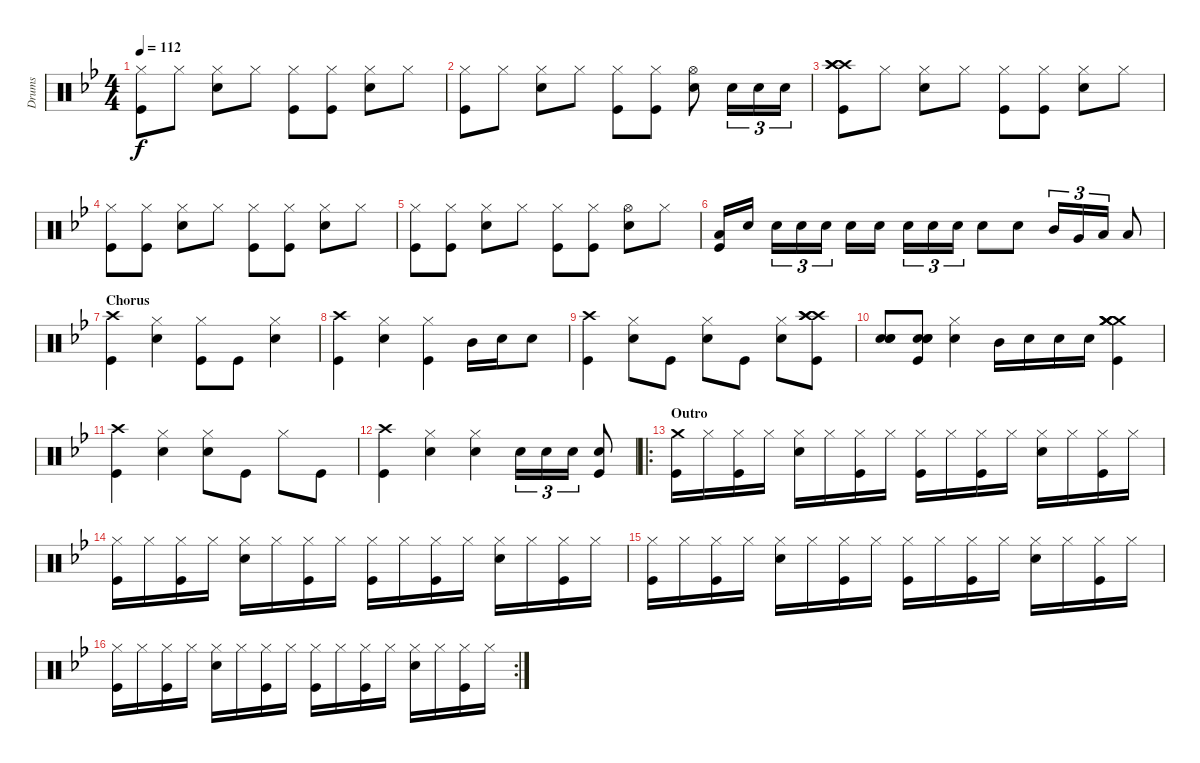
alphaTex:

\track ("Drums" "Drums") {instrument percussion}
\staff {score}
\articulation defaults
\ts (4 4)
\tempo 112
\clef neutral
\ks bb
("Hi-Hat (closed)" "Kick (hit)").8{dy f} "Hi-Hat (closed)".8 ("Hi-Hat (closed)" "Snare (hit) 2").8 "Hi-Hat (closed)".8 ("Hi-Hat (closed)" "Kick (hit)").8 ("Hi-Hat (closed)" "Kick (hit)").8 ("Hi-Hat (closed)" "Snare (hit) 2").8 "Hi-Hat (closed)".8 |
("Hi-Hat (closed)" "Kick (hit)").8 "Hi-Hat (closed)".8 ("Hi-Hat (closed)" "Snare (hit) 2").8 "Hi-Hat (closed)".8 ("Hi-Hat (closed)" "Kick (hit)").8 ("Hi-Hat (closed)" "Kick (hit)").8 ("Hi-Hat (open)" "Snare (hit) 2").8 "Snare (hit) 2".16{tu (3 2)} "Snare (hit) 2".16{tu (3 2)} "Snare (hit) 2".16{tu (3 2)} |
("Crash high (hit)" "Crash high (hit)" "Crash high (hit)" "Kick (hit)").8 "Hi-Hat (closed)".8 ("Hi-Hat (closed)" "Snare (hit) 2").8 "Hi-Hat (closed)".8 ("Hi-Hat (closed)" "Kick (hit)").8 ("Hi-Hat (closed)" "Kick (hit)").8 ("Hi-Hat (closed)" "Snare (hit) 2").8 "Hi-Hat (closed)".8 |
("Hi-Hat (closed)" "Kick (hit)").8 ("Hi-Hat (closed)" "Kick (hit)").8 ("Hi-Hat (closed)" "Snare (hit) 2").8 "Hi-Hat (closed)".8 ("Hi-Hat (closed)" "Kick (hit)").8 ("Hi-Hat (closed)" "Kick (hit)").8 ("Hi-Hat (closed)" "Snare (hit) 2").8 "Hi-Hat (closed)".8 |
("Hi-Hat (closed)" "Kick (hit)").8 ("Hi-Hat (closed)" "Kick (hit)").8 ("Hi-Hat (closed)" "Snare (hit) 2").8 "Hi-Hat (closed)".8 ("Hi-Hat (closed)" "Kick (hit)").8 ("Hi-Hat (closed)" "Kick (hit)").8 ("Hi-Hat (open)" "Snare (hit) 2").8 "Hi-Hat (closed)".8 |
("Low Tom (hit)" "Kick (hit)").16 "Snare (hit) 2".16 "Snare (hit) 2".16{tu (3 2)} "Snare (hit) 2".16{tu (3 2)} "Snare (hit) 2".16{tu (3 2)} "Snare (hit) 2".16 "Snare (hit) 2".16 "Snare (hit) 2".16{tu (3 2)} "Snare (hit) 2".16{tu (3 2)} "Snare (hit) 2".16{tu (3 2)} "Snare (hit) 2".8 "Snare (hit) 2".8 "Mid Tom (hit)".16{tu (3 2)} "Very Low Tom (hit)".16{tu (3 2)} "Low Tom (hit)".16{tu (3 2)} "Low Tom (hit)".8 |
\section ("" "Chorus")
("Crash high (hit)" "Kick (hit)").4 ("Hi-Hat (closed)" "Snare (hit) 2").4 ("Hi-Hat (closed)" "Kick (hit)").8 "Kick (hit)".8 ("Hi-Hat (closed)" "Snare (hit) 2").4 |
("Crash high (hit)" "Kick (hit)").4 ("Hi-Hat (closed)" "Snare (hit) 2").4 ("Hi-Hat (closed)" "Kick (hit)").4 "Mid Tom (hit)".16 "Snare (hit) 2".16 "Snare (hit) 2".8 |
("Crash high (hit)" "Kick (hit)").4 ("Hi-Hat (closed)" "Snare (hit) 2").8 "Kick (hit)".8 ("Hi-Hat (closed)" "Snare (hit) 2").8 "Kick (hit)".8 ("Hi-Hat (closed)" "Snare (hit) 2").8 ("Crash high (hit)" "Crash high (hit)" "Crash high (hit)" "Kick (hit)").8 |
("Snare (hit)" "Snare (hit)" "Snare (hit)").8 ("Snare (hit)" "Snare (hit)" "Snare (hit)" "Kick (hit)").8 ("Hi-Hat (closed)" "Snare (hit) 2").4 "Mid Tom (hit)".16 "Snare (hit) 2".16 "Snare (hit) 2".16 "Snare (hit) 2".16 ("Crash medium (hit)" "Crash medium (hit)" "Crash medium (hit)" "Crash medium (hit)" "Kick (hit)").4 |
("Crash high (hit)" "Kick (hit)").4 ("Hi-Hat (closed)" "Snare (hit) 2").4 ("Hi-Hat (closed)" "Snare (hit) 2").8 "Kick (hit)".8 "Hi-Hat (closed)".8 "Kick (hit)".8 |
("Crash high (hit)" "Kick (hit)").4 ("Hi-Hat (closed)" "Snare (hit) 2").4 ("Hi-Hat (closed)" "Snare (hit) 2").4 "Snare (hit) 2".16{tu (3 2)} "Snare (hit) 2".16{tu (3 2)} "Snare (hit) 2".16{tu (3 2)} ("Snare (hit) 2" "Kick (hit)").8 |
\ro
\section ("" "Outro")
("Crash medium (hit)" "Kick (hit)").16 "Hi-Hat (closed)".16 ("Hi-Hat (closed)" "Kick (hit)").16 "Hi-Hat (closed)".16 ("Hi-Hat (closed)" "Snare (hit) 2").16 "Hi-Hat (closed)".16 ("Hi-Hat (closed)" "Kick (hit)").16 "Hi-Hat (closed)".16 ("Hi-Hat (closed)" "Kick (hit)").16 "Hi-Hat (closed)".16 ("Hi-Hat (closed)" "Kick (hit)").16 "Hi-Hat (closed)".16 ("Hi-Hat (closed)" "Snare (hit) 2").16 "Hi-Hat (closed)".16 ("Hi-Hat (closed)" "Kick (hit)").16 "Hi-Hat (closed)".16 |
("Hi-Hat (closed)" "Kick (hit)").16 "Hi-Hat (closed)".16 ("Hi-Hat (closed)" "Kick (hit)").16 "Hi-Hat (closed)".16 ("Hi-Hat (closed)" "Snare (hit) 2").16 "Hi-Hat (closed)".16 ("Hi-Hat (closed)" "Kick (hit)").16 "Hi-Hat (closed)".16 ("Hi-Hat (closed)" "Kick (hit)").16 "Hi-Hat (closed)".16 ("Hi-Hat (closed)" "Kick (hit)").16 "Hi-Hat (closed)".16 ("Hi-Hat (closed)" "Snare (hit) 2").16 "Hi-Hat (closed)".16 ("Hi-Hat (closed)" "Kick (hit)").16 "Hi-Hat (closed)".16 |
("Hi-Hat (closed)" "Kick (hit)").16 "Hi-Hat (closed)".16 ("Hi-Hat (closed)" "Kick (hit)").16 "Hi-Hat (closed)".16 ("Hi-Hat (closed)" "Snare (hit) 2").16 "Hi-Hat (closed)".16 ("Hi-Hat (closed)" "Kick (hit)").16 "Hi-Hat (closed)".16 ("Hi-Hat (closed)" "Kick (hit)").16 "Hi-Hat (closed)".16 ("Hi-Hat (closed)" "Kick (hit)").16 "Hi-Hat (closed)".16 ("Hi-Hat (closed)" "Snare (hit) 2").16 "Hi-Hat (closed)".16 ("Hi-Hat (closed)" "Kick (hit)").16 "Hi-Hat (closed)".16 |
\rc 2
("Hi-Hat (closed)" "Kick (hit)").16 "Hi-Hat (closed)".16 ("Hi-Hat (closed)" "Kick (hit)").16 "Hi-Hat (closed)".16 ("Hi-Hat (closed)" "Snare (hit) 2").16 "Hi-Hat (closed)".16 ("Hi-Hat (closed)" "Kick (hit)").16 "Hi-Hat (closed)".16 ("Hi-Hat (closed)" "Kick (hit)").16 "Hi-Hat (closed)".16 ("Hi-Hat (closed)" "Kick (hit)").16 "Hi-Hat (closed)".16 ("Hi-Hat (closed)" "Snare (hit) 2").16 "Hi-Hat (closed)".16 ("Hi-Hat (closed)" "Kick (hit)").16 "Hi-Hat (closed)".16
